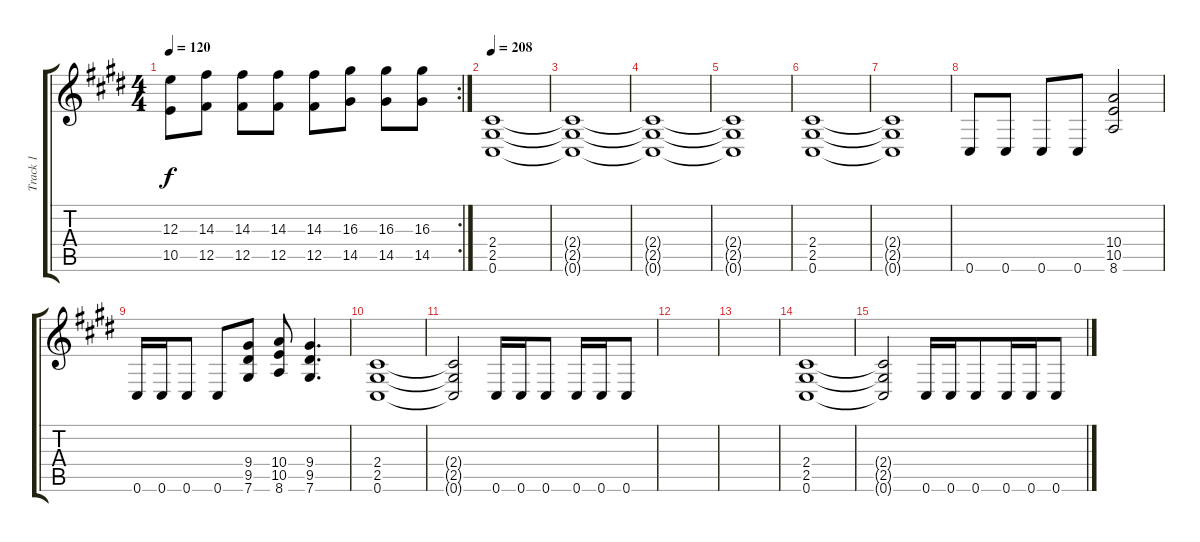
\track ("Track 1" "Track 1") {instrument overdrivenguitar}
\staff {score tabs}
\tuning (Db4 Ab4 E3 B2 Gb2 Db2) {hide}
\rc 2
\ts (4 4)
\tempo 120
\clef g2
\ks e
(12.3 10.5).8{dy f} (14.3 12.5).8 (14.3 12.5).8 (14.3 12.5).8 (14.3 12.5).8 (16.3 14.5).8 (16.3 14.5).8 (16.3 14.5).8 |
\tempo 208
(2.4 2.5 0.6).1{volume 11} |
(2.4{t} 2.5{t} 0.6{t}).1 |
(2.4{t} 2.5{t} 0.6{t}).1 |
(2.4{t} 2.5{t} 0.6{t}).1 |
(2.4 2.5 0.6).1 |
(2.4{t} 2.5{t} 0.6{t}).1 |
0.6.8{beam merge} 0.6.8 0.6.8{beam merge} 0.6.8{beam merge} (10.4 10.5 8.6).2 |
0.6.16 0.6.16 0.6.8 0.6.8{beam merge} (9.4 9.5 7.6).8 (10.4 10.5 8.6).8 (9.4 9.5 7.6).4{d} |
(2.4 2.5 0.6).1{volume 11} |
(2.4{t} 2.5{t} 0.6{t}).2{beam merge} 0.6.16 0.6.16 0.6.8 0.6.16{beam merge} 0.6.16 0.6.8 |
|
|
(2.4 2.5 0.6).1{volume 10} |
(2.4{t} 2.5{t} 0.6{t}).2 0.6.16{beam merge} 0.6.16 0.6.8{beam merge} 0.6.16{beam merge} 0.6.16 0.6.8
